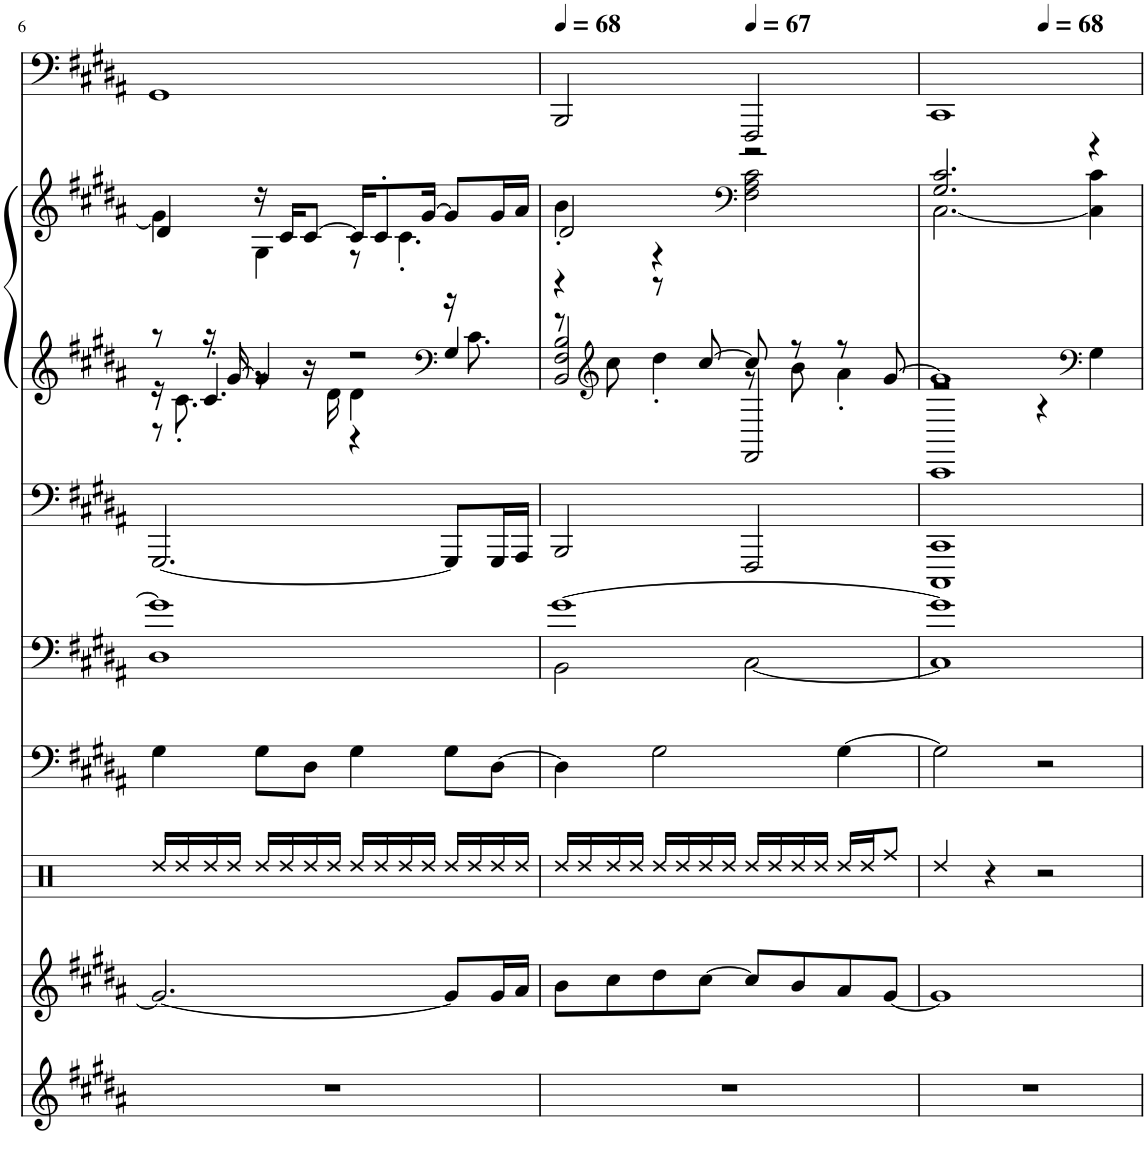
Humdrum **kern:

**kern	**kern	**kern	**kern	**kern	**kern	**kern	**kern	**kern
*part8	*part7	*part6	*part5	*part4	*part3	*part2	*part2	*part1
*staff9	*staff8	*staff7	*staff6	*staff5	*staff4	*staff3	*staff2	*staff1
*I"Alto Sax	*I"Square Wave	*I"Percussion	*I"Clean Guitar	*I"Strings 1	*I"Strings 1	*I"Bright Piano	*	*I"Fingered Bass, 1517DEMO
*I'A Sax	*	*	*	*I'Str	*I'Str	*I'Pno	*	*
!!LO:PB:g=z
*clefG2	*clefG2	*clefX	*clefF4	*clefF4	*clefF4	*clefG2	*clefG2	*clefF4
*Trd5c9	*	*	*	*	*	*	*	*
*k[f#c#g#d#a#]	*k[f#c#g#d#a#]	*k[]	*k[f#c#g#d#a#]	*k[f#c#g#d#a#]	*k[f#c#g#d#a#]	*k[f#c#g#d#a#]	*k[f#c#g#d#a#]	*k[f#c#g#d#a#]
*M4/4	*M4/4	*M4/4	*M4/4	*M4/4	*M4/4	*M4/4	*M4/4	*M4/4
=6	=6	=6	=6	=6	=6	=6	=6	=6
*	*	*	*	*^	*	*^	*^	*
*	*	*	*	*	*	*	*	*^	*	*	*
1r	2.g#/_	16Rdd/LL	4G#\	1g#]	1D#	[2.GGG#/	8r	16r	8r	4d#/	4g#\]	1GG#
.	.	16Rdd/	.	.	.	.	.	8.c#'\	.	.	.	.
.	.	16Rdd/	.	.	.	.	16r	.	4.c#'/	.	.	.
.	.	16Rdd/JJ	.	.	.	.	[16g#/	.	.	.	.	.
.	.	16Rdd/LL	8G#\L	.	.	.	4g#/]	8r	.	16r	4G#\	.
.	.	16Rdd/	.	.	.	.	.	.	.	16c#/KL	.	.
.	.	16Rdd/	8D#\J	.	.	.	.	16r	.	[8c#/J	.	.
.	.	16Rdd/JJ	.	.	.	.	.	16d#\	.	.	.	.
.	.	16Rdd/LL	4G#\	.	.	.	2r	4d#\	4r	16c#/KL]	8r	.
.	.	16Rdd/	.	.	.	.	.	.	.	8c#'/	.	.
.	.	16Rdd/	.	.	.	.	.	.	.	.	4.c#'\	.
.	.	16Rdd/JJ	.	.	.	.	.	.	.	[16g#/Jk	.	.
*	*	*	*	*	*	*	*clefF4	*	*	*	*	*
.	8g#/L]	16Rdd/LL	8G#\L	.	.	8GGG#/L]	.	16r	4G#/	8g#/L]	.	.
.	.	16Rdd/	.	.	.	.	.	8.c#\	.	.	.	.
.	16g#/L	16Rdd/	[8D#\J	.	.	16GGG#/L	.	.	.	16g#/L	.	.
.	16a#/JJ	16Rdd/JJ	.	.	.	16AAA#/JJ	.	.	.	16a#/JJ	.	.
=7	=7	=7	=7	=7	=7	=7	=7	=7	=7	=7	=7	=7
*	*	*	*	*	*	*	*	*	*	*	*	*MM68
1r	8b\L	16Rdd/LL	4D#\]	[1g#	2BB\	2BBB/	4r	8r	2BB/ 2F#/ 2B/	2d#/	4b'\	2BBB/
.	.	16Rdd/	.	.	.	.	.	.	.	.	.	.
*	*	*	*	*	*	*	*clefG2	*	*	*	*	*
.	8cc#\	16Rdd/	.	.	.	.	.	8cc#\	.	.	.	.
.	.	16Rdd/JJ	.	.	.	.	.	.	.	.	.	.
.	8dd#\	16Rdd/LL	2G#\	.	.	.	8r	4dd#'\	.	.	4r	.
.	.	16Rdd/	.	.	.	.	.	.	.	.	.	.
.	[8cc#\J	16Rdd/	.	.	.	.	[8cc#/	.	.	.	.	.
.	.	16Rdd/JJ	.	.	.	.	.	.	.	.	.	.
*	*	*	*	*	*	*	*	*	*	*clefF4	*	*
*	*	*	*	*	*	*	*	*	*	*	*	*MM67
.	8cc#/L]	16Rdd/LL	.	.	[2C#\	2FFF#/	8cc#/]	8r	2FF#/	2r	2F#\ 2A#\ 2c#\	2FFF#/
.	.	16Rdd/	.	.	.	.	.	.	.	.	.	.
.	8b/	16Rdd/	.	.	.	.	8r	8b\	.	.	.	.
.	.	16Rdd/JJ	.	.	.	.	.	.	.	.	.	.
.	8a#/	16Rdd/LL	[4G#\	.	.	.	8r	4a#'\	.	.	.	.
.	.	16Rdd/J	.	.	.	.	.	.	.	.	.	.
.	[8g#/J	8Rff/J	.	.	.	.	[8g#/	.	.	.	.	.
=8	=8	=8	=8	=8	=8	=8	=8	=8	=8	=8	=8	=8
*	*	*	*	*	*	*	*	*	*	*	*	*^
1r	1g#]	4Rdd/	2G#\]	1g#]	1C#]	1CCC# 1CC#	1g#]	2r	1CC#	2.G#/ 2.c#/	[2.C#\	1CC#	2ryy
.	.	4r	.	.	.	.	.	.	.	.	.	.	.
*	*	*	*	*	*	*	*	*	*	*	*	*MM68	*
.	.	2r	2r	.	.	.	.	4r	.	.	.	.	2ryy
*	*	*	*	*	*	*	*clefF4	*	*	*	*	*	*
.	.	.	.	.	.	.	.	4G#\	.	4r	4C#\] 4c#\	.	.
*	*	*	*	*	*	*	*v	*v	*v	*	*	*v	*v
*	*	*	*	*v	*v	*	*	*v	*v	*
=	=	=	=	=	=	=	=	=
*-	*-	*-	*-	*-	*-	*-	*-	*-
